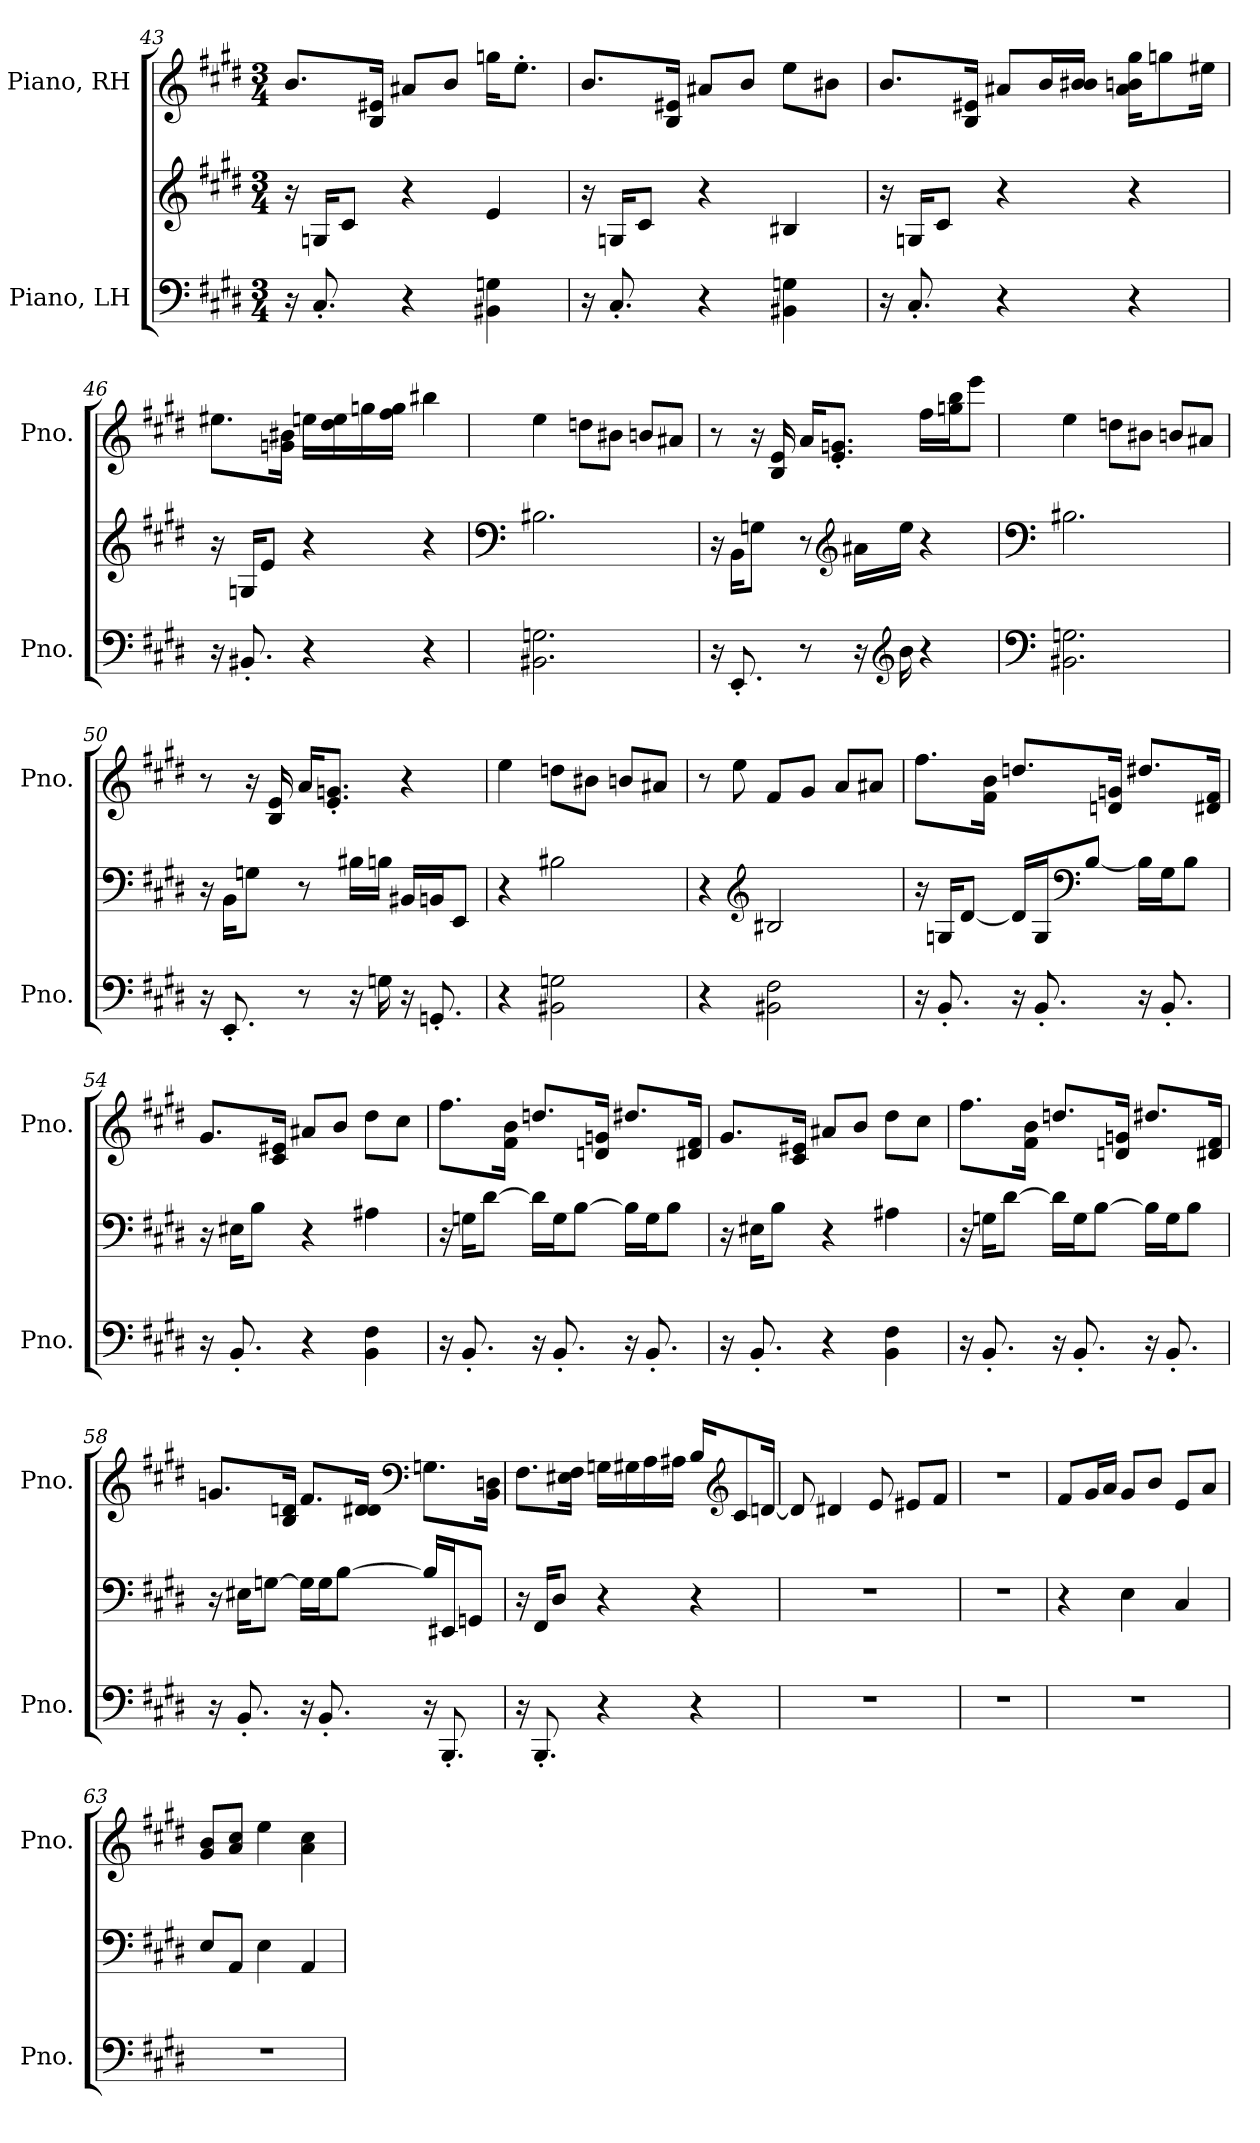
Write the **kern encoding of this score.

**kern	**kern	**kern
*part2	*part2	*part1
*staff3	*staff2	*staff1
*I"Piano, LH	*	*I"Piano, RH
*I'Pno.	*	*I'Pno.
*clefF4	*clefG2	*clefG2
*k[f#c#g#d#]	*k[f#c#g#d#]	*k[f#c#g#d#]
*M3/4	*M3/4	*M3/4
=43	=43	=43
16r	16r	8.b/L
8.C#'/	16Gn/KL	.
.	8c#/J	.
.	.	16B/ 16e#X/Jk
4r	4r	8a#X/L
.	.	8b/J
4BB#X\ 4Gn\	4e/	16ggn\KL
.	.	8.ee'\J
!!LO:LB:g=z
=44	=44	=44
16r	16r	8.b/L
8.C#'/	16Gn/KL	.
.	8c#/J	.
.	.	16B/ 16e#X/Jk
4r	4r	8a#X/L
.	.	8b/J
4BB#X\ 4Gn\	4B#X/	8ee\L
.	.	8b#X\J
=45	=45	=45
16r	16r	8.b/L
8.C#'/	16Gn/KL	.
.	8c#/J	.
.	.	16B/ 16e#X/Jk
4r	4r	8a#X/L
.	.	16b/L
.	.	16b/ 16b#X/JJ
4r	4r	16a#\ 16bn\ 16gg#\KL
.	.	8ggn\
.	.	16ee#X\Jk
!!LO:LB:g=z
=46	=46	=46
16r	16r	8.ee#X\L
8.BB#X'/	16Gn/KL	.
.	8e/J	.
.	.	16gn\ 16b#X\Jk
4r	4r	16een\LL
.	.	16dd#\ 16ee\
.	.	16ggn\
.	.	16ff#\ 16gg\JJ
4r	4r	4bb#X\
=47	=47	=47
*	*clefF4	*
2.BB#X\ 2.Gn\	2.B#X\	4ee\
.	.	8ddn\L
.	.	8b#X\J
.	.	8bn/L
.	.	8a#X/J
!!LO:LB:g=z
=48	=48	=48
16r	16r	8r
8.EE'/	16BB\KL	.
.	8Gn\J	16r
.	.	16B/ 16e/
8r	8r	16a/KL
.	.	8.e/' 8.gn/'J
*	*clefG2	*
16r	16a#X\LL	.
*clefG2	*	*
16b\	16ee\JJ	.
4r	4r	16ff#\LL
.	.	16ggn\ 16bb\J
.	.	8eee\J
=49	=49	=49
*clefF4	*clefF4	*
2.BB#X\ 2.Gn\	2.B#X\	4ee\
.	.	8ddn\L
.	.	8b#X\J
.	.	8bn/L
.	.	8a#X/J
!!LO:PB:g=z
=50	=50	=50
16r	16r	8r
8.EE'/	16BB\KL	.
.	8Gn\J	16r
.	.	16B/ 16e/
8r	8r	16a/KL
.	.	8.e/' 8.gn/'J
16r	16B#X\LL	.
16Gn\	16Bn\JJ	.
16r	16BB#X/LL	4r
8.GGn'/	16BBn/J	.
.	8EE/J	.
=51	=51	=51
4r	4r	4ee\
2BB#X\ 2Gn\	2B#X\	8ddn\L
.	.	8b#X\J
.	.	8bn/L
.	.	8a#X/J
=52	=52	=52
4r	4r	8r
.	.	8ee\
*	*clefG2	*
2BB#X\ 2F#\	2B#X/	8f#/L
.	.	8g#/J
.	.	8a/L
.	.	8a#X/J
!!LO:LB:g=z
=53	=53	=53
16r	16r	8.ff#\L
8.BB'/	16Gn/KL	.
.	[8d#/J	.
.	.	16f#\ 16b\Jk
16r	16d#/LL]	8.ddn/L
8.BB'/	16G/J	.
*	*clefF4	*
.	[8B/J	.
.	.	16dn/ 16gn/Jk
16r	16B\LL]	8.dd#X/L
8.BB'/	16G\J	.
.	8B\J	.
.	.	16d#X/ 16f#/Jk
=54	=54	=54
16r	16r	8.g#/L
8.BB'/	16E#X\KL	.
.	8B\J	.
.	.	16c#/ 16e#X/Jk
4r	4r	8a#X/L
.	.	8b/J
4BB\ 4F#\	4A#X\	8dd#\L
.	.	8cc#\J
=55	=55	=55
16r	16r	8.ff#\L
8.BB'/	16Gn\KL	.
.	[8d#\J	.
.	.	16f#\ 16b\Jk
16r	16d#\LL]	8.ddn/L
8.BB'/	16G\J	.
.	[8B\J	.
.	.	16dn/ 16gn/Jk
16r	16B\LL]	8.dd#X/L
8.BB'/	16G\J	.
.	8B\J	.
.	.	16d#X/ 16f#/Jk
!!LO:LB:g=z
=56	=56	=56
16r	16r	8.g#/L
8.BB'/	16E#X\KL	.
.	8B\J	.
.	.	16c#/ 16e#X/Jk
4r	4r	8a#X/L
.	.	8b/J
4BB\ 4F#\	4A#X\	8dd#\L
.	.	8cc#\J
=57	=57	=57
16r	16r	8.ff#\L
8.BB'/	16Gn\KL	.
.	[8d#\J	.
.	.	16f#\ 16b\Jk
16r	16d#\LL]	8.ddn/L
8.BB'/	16G\J	.
.	[8B\J	.
.	.	16dn/ 16gn/Jk
16r	16B\LL]	8.dd#X/L
8.BB'/	16G\J	.
.	8B\J	.
.	.	16d#X/ 16f#/Jk
!!LO:LB:g=z
=58	=58	=58
16r	16r	8.gn/L
8.BB'/	16E#X\KL	.
.	[8Gn\J	.
.	.	16B/ 16dn/Jk
16r	16G\LL]	8.f#/L
8.BB'/	16G\J	.
.	[8B\J	.
.	.	16d/ 16d#X/Jk
*	*	*clefF4
16r	16B/LL]	8.Gn\L
8.BBB'/	16EE#X/J	.
.	8GGn/J	.
.	.	16BB\ 16Dn\Jk
=59	=59	=59
16r	16r	8.F#\L
8.BBB'/	16FF#/KL	.
.	8D#/J	.
.	.	16E#X\ 16F#\Jk
4r	4r	16Gn\LL
.	.	16G#X\
.	.	16A\
.	.	16A#X\JJ
4r	4r	16B/KL
*	*	*clefG2
.	.	8c#/
.	.	[16dn/Jk
!!LO:PB:g=z
=60	=60	=60
2.r	2.r	8d/]
.	.	4d#X/
.	.	8e/
.	.	8e#X/L
.	.	8f#/J
=61	=61	=61
2.r	2.r	2.r
=62	=62	=62
2.r	4r	8f#/L
.	.	16g#/L
.	.	16a/JJ
.	4E\	8g#/L
.	.	8b/J
.	4C#/	8e/L
.	.	8a/J
=63	=63	=63
2.r	8E/L	8g#/ 8b/L
.	8AA/J	8a/ 8cc#/J
.	4E\	4ee\
.	4AA/	4a\ 4cc#\
=	=	=
*-	*-	*-
